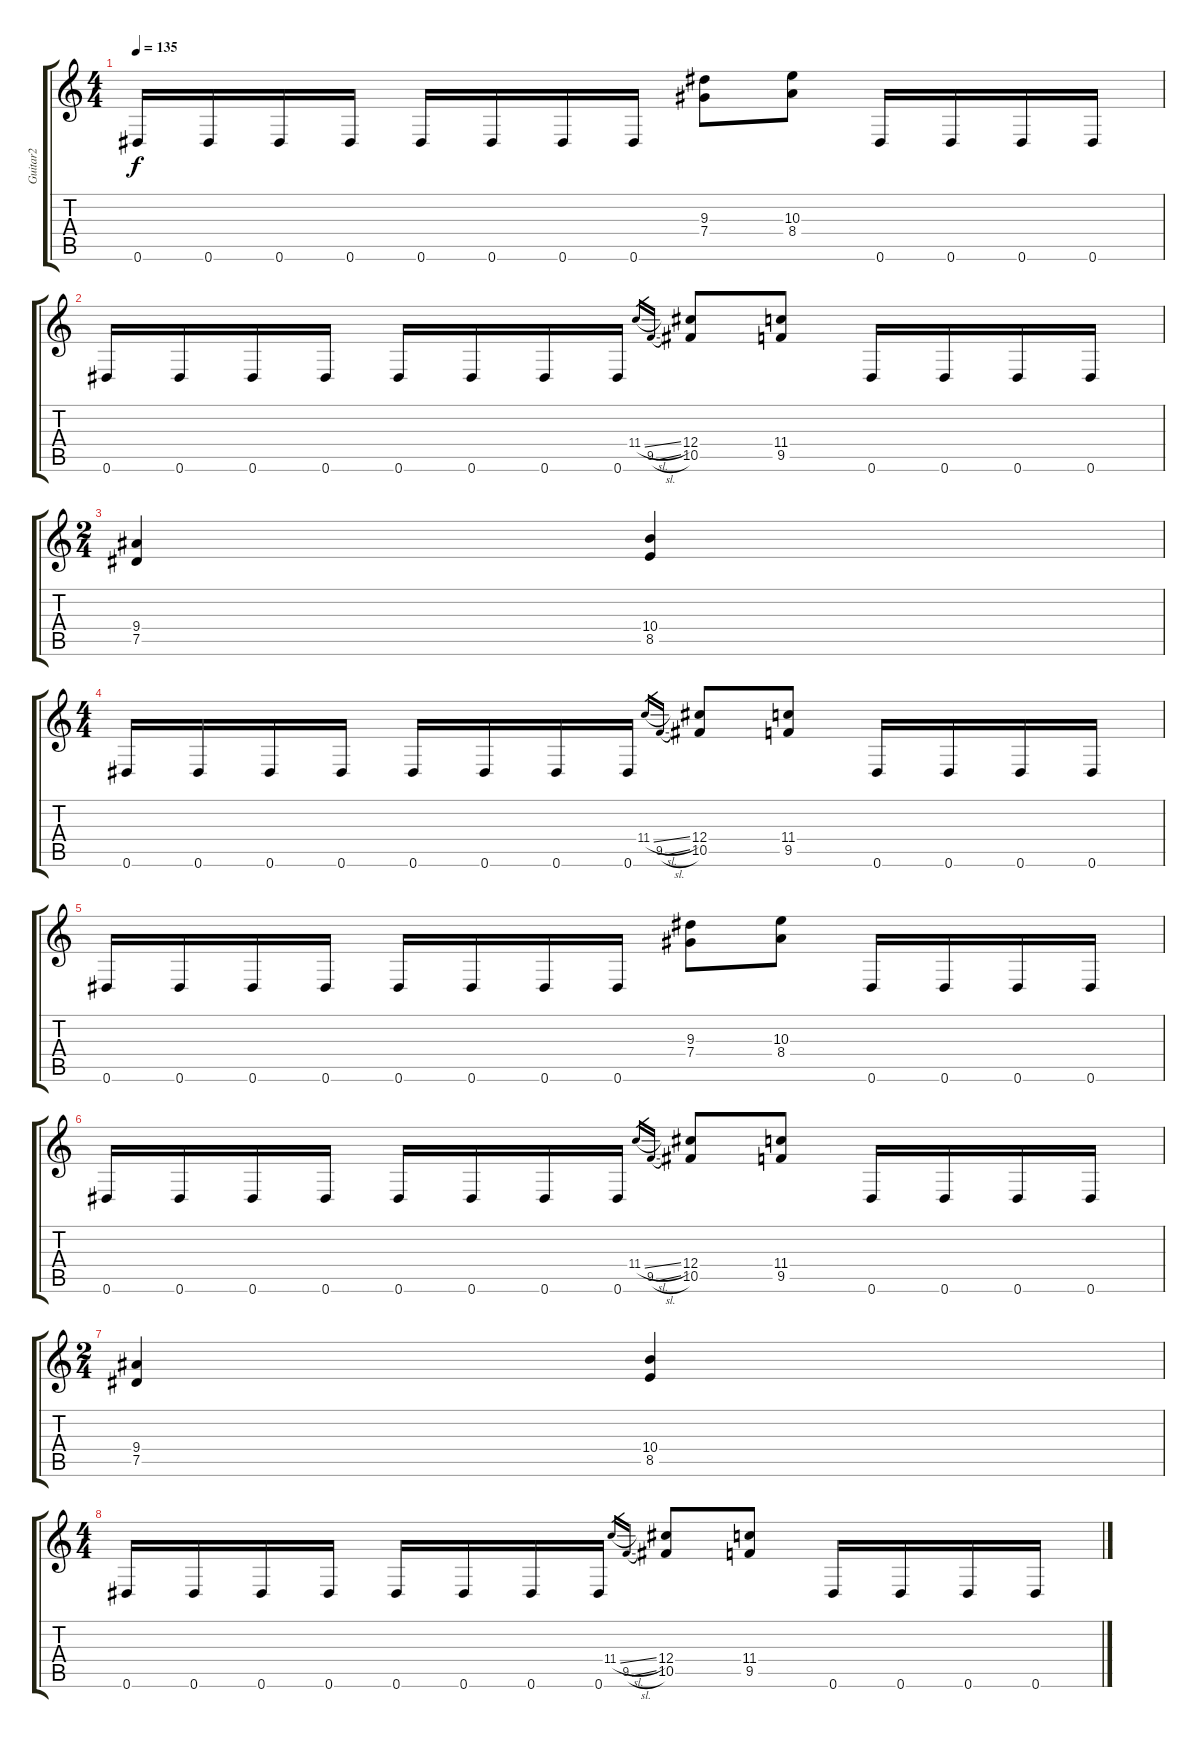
\track ("Guitar2" "Guitar2") {instrument overdrivenguitar}
\staff {score tabs}
\tuning (Eb4 Bb3 Gb3 Db3 Ab2 Eb2) {hide}
\ts (4 4)
\tempo 135
\clef g2
\ks c
0.6.16{dy f} 0.6.16 0.6.16 0.6.16 0.6.16 0.6.16 0.6.16 0.6.16 (9.3 7.4).8 (10.3 8.4).8 0.6.16 0.6.16 0.6.16 0.6.16 |
0.6.16 0.6.16 0.6.16 0.6.16 0.6.16 0.6.16 0.6.16 0.6.16 11.4{sl}.16{gr} 9.5{sl}.16{gr} (12.4 10.5).8 (11.4 9.5).8 0.6.16 0.6.16 0.6.16 0.6.16 |
\ts (2 4)
(9.4 7.5).4 (10.4 8.5).4 |
\ts (4 4)
0.6.16 0.6.16 0.6.16 0.6.16 0.6.16 0.6.16 0.6.16 0.6.16 11.4{sl}.16{gr} 9.5{sl}.16{gr} (12.4 10.5).8 (11.4 9.5).8 0.6.16 0.6.16 0.6.16 0.6.16 |
0.6.16 0.6.16 0.6.16 0.6.16 0.6.16 0.6.16 0.6.16 0.6.16 (9.3 7.4).8 (10.3 8.4).8 0.6.16 0.6.16 0.6.16 0.6.16 |
0.6.16 0.6.16 0.6.16 0.6.16 0.6.16 0.6.16 0.6.16 0.6.16 11.4{sl}.16{gr} 9.5{sl}.16{gr} (12.4 10.5).8 (11.4 9.5).8 0.6.16 0.6.16 0.6.16 0.6.16 |
\ts (2 4)
(9.4 7.5).4 (10.4 8.5).4 |
\ts (4 4)
0.6.16 0.6.16 0.6.16 0.6.16 0.6.16 0.6.16 0.6.16 0.6.16 11.4{sl}.16{gr} 9.5{sl}.16{gr} (12.4 10.5).8 (11.4 9.5).8 0.6.16 0.6.16 0.6.16 0.6.16
